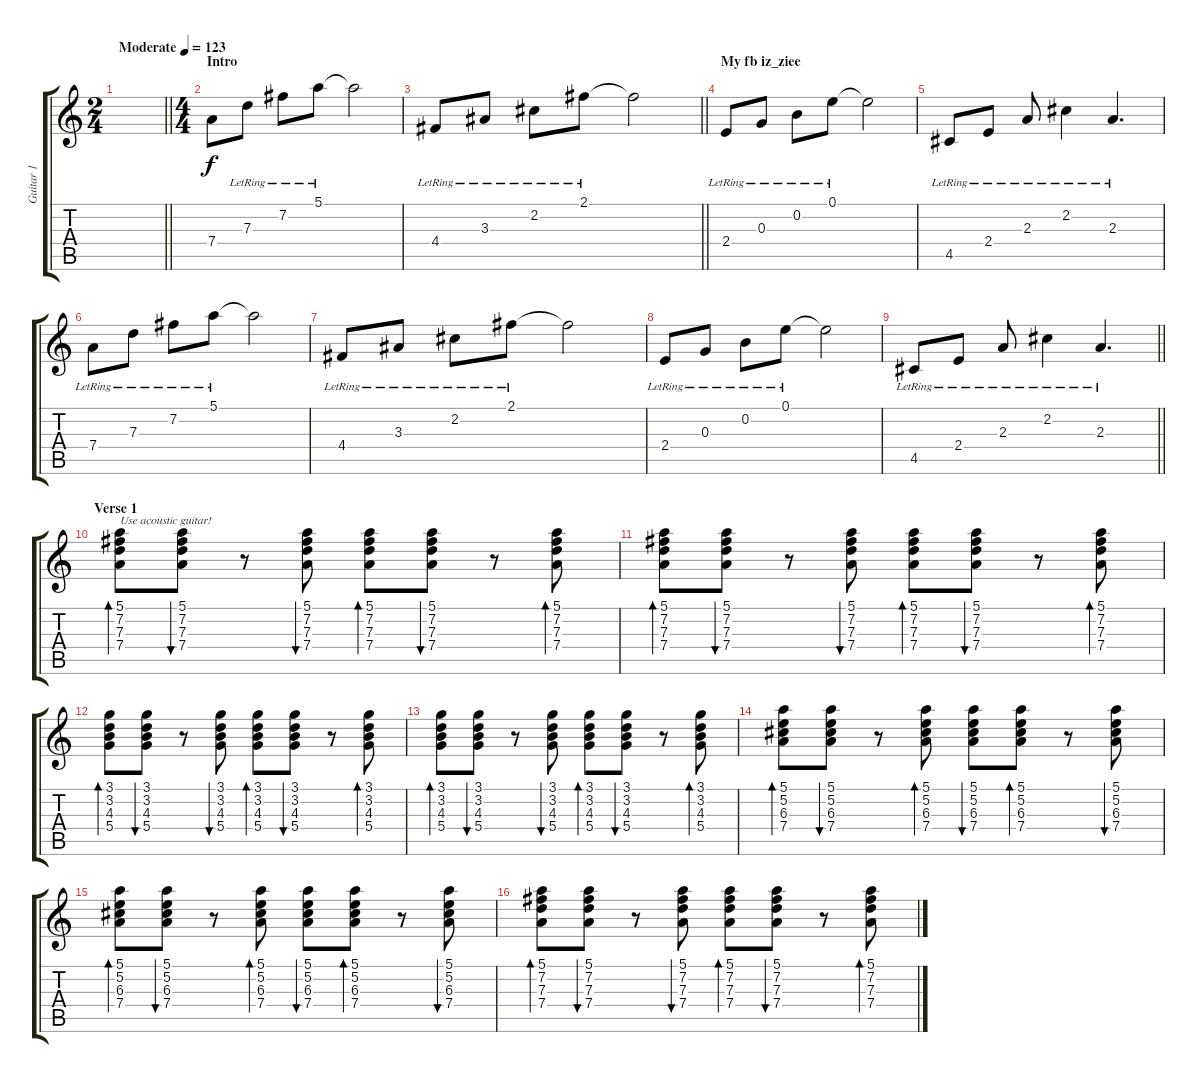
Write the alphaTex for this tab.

\track ("Guitar 1" "Guitar 1") {instrument electricguitarclean}
\staff {score tabs}
\tuning (E4 B3 G3 D3 A2 E2) {hide}
\ts (2 4)
\tempo (123 "Moderate")
\clef g2
\barLineRight lightlight
\ks c
|
\ts (4 4)
\section ("" "Intro")
7.4.8 7.3{lr}.8 7.2{lr}.8 5.1{lr}.8 5.1{t}.2 |
\barLineRight lightlight
4.4{lr}.8 3.3{lr}.8 2.2{lr}.8 2.1{lr}.8 2.1{t}.2 |
\section ("" "My fb iz_ziee")
2.4{lr}.8 0.3{lr}.8 0.2{lr}.8 0.1{lr}.8 0.1{t}.2 |
4.5{lr}.8 2.4{lr}.8 2.3{lr}.8 2.2{lr}.4 2.3{lr}.4{d} |
7.4{lr}.8 7.3{lr}.8 7.2{lr}.8 5.1{lr}.8 5.1{t}.2 |
4.4{lr}.8 3.3{lr}.8 2.2{lr}.8 2.1{lr}.8 2.1{t}.2 |
2.4{lr}.8 0.3{lr}.8 0.2{lr}.8 0.1{lr}.8 0.1{t}.2 |
\barLineRight lightlight
4.5{lr}.8 2.4{lr}.8 2.3{lr}.8 2.2{lr}.4 2.3{lr}.4{d} |
\section ("" "Verse 1")
(5.1 7.2 7.3 7.4).8{bd 30 txt "Use acoustic guitar!" volume 12 instrument acousticguitarsteel} (5.1 7.2 7.3 7.4).8{bu 30} r.8 (5.1 7.2 7.3 7.4).8{bu 30} (5.1 7.2 7.3 7.4).8{bd 30} (5.1 7.2 7.3 7.4).8{bu 30} r.8 (5.1 7.2 7.3 7.4).8{bd 30} |
(5.1 7.2 7.3 7.4).8{bd 30} (5.1 7.2 7.3 7.4).8{bu 30} r.8 (5.1 7.2 7.3 7.4).8{bu 30} (5.1 7.2 7.3 7.4).8{bd 30} (5.1 7.2 7.3 7.4).8{bu 30} r.8 (5.1 7.2 7.3 7.4).8{bd 30} |
(3.1 3.2 4.3 5.4).8{bd 30} (3.1 3.2 4.3 5.4).8{bu 30} r.8 (3.1 3.2 4.3 5.4).8{bu 30} (3.1 3.2 4.3 5.4).8{bd 30} (3.1 3.2 4.3 5.4).8{bu 30} r.8 (3.1 3.2 4.3 5.4).8{bd 30} |
(3.1 3.2 4.3 5.4).8{bd 30} (3.1 3.2 4.3 5.4).8{bu 30} r.8 (3.1 3.2 4.3 5.4).8{bu 30} (3.1 3.2 4.3 5.4).8{bd 30} (3.1 3.2 4.3 5.4).8{bu 30} r.8 (3.1 3.2 4.3 5.4).8{bd 30} |
(5.1 5.2 6.3 7.4).8{bd 30} (5.1 5.2 6.3 7.4).8{bu 30} r.8 (5.1 5.2 6.3 7.4).8{bd 30} (5.1 5.2 6.3 7.4).8{bu 30} (5.1 5.2 6.3 7.4).8{bd 30} r.8 (5.1 5.2 6.3 7.4).8{bu 30} |
(5.1 5.2 6.3 7.4).8{bd 30} (5.1 5.2 6.3 7.4).8{bu 30} r.8 (5.1 5.2 6.3 7.4).8{bd 30} (5.1 5.2 6.3 7.4).8{bu 30} (5.1 5.2 6.3 7.4).8{bd 30} r.8 (5.1 5.2 6.3 7.4).8{bu 30} |
(5.1 7.2 7.3 7.4).8{bd 30} (5.1 7.2 7.3 7.4).8{bu 30} r.8 (5.1 7.2 7.3 7.4).8{bu 30} (5.1 7.2 7.3 7.4).8{bd 30} (5.1 7.2 7.3 7.4).8{bu 30} r.8 (5.1 7.2 7.3 7.4).8{bd 30}
